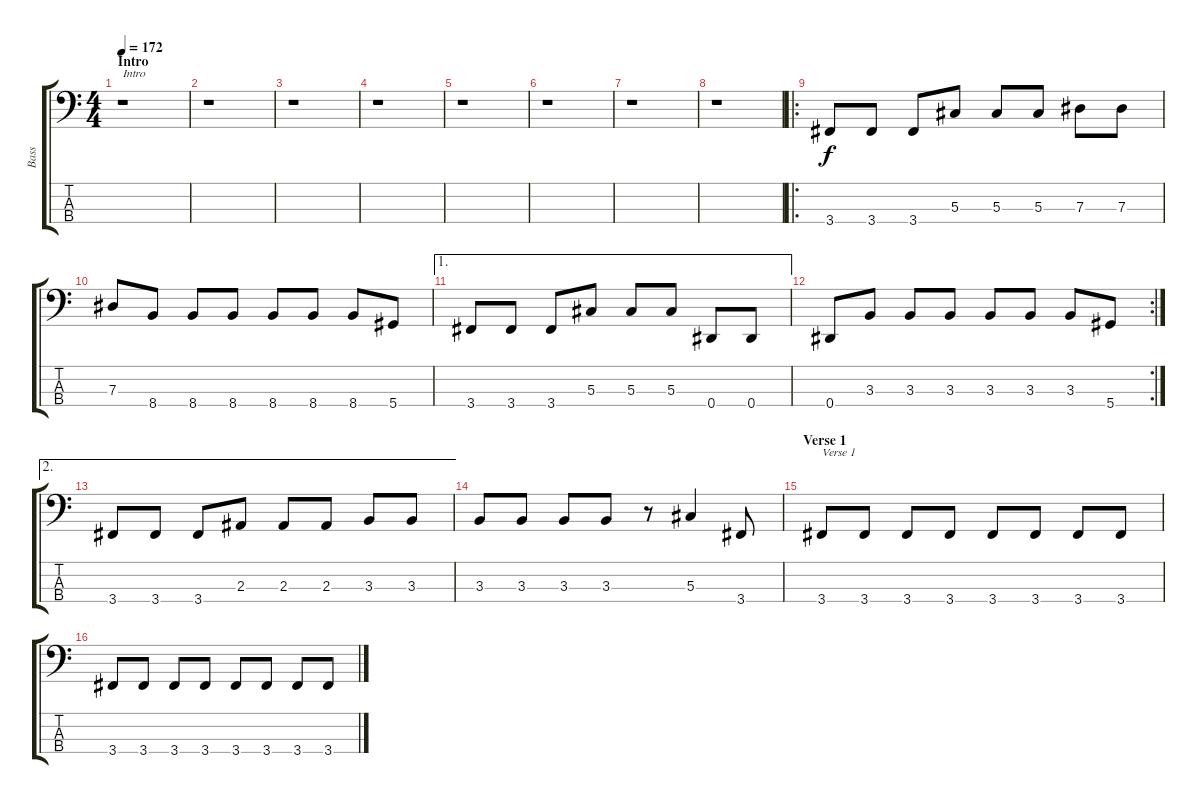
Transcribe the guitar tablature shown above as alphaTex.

\track ("Bass" "Bass") {instrument electricbassfinger}
\staff {score tabs}
\tuning (Gb2 Db2 Ab1 Eb1) {hide}
\ts (4 4)
\section ("" "Intro")
\tempo 172
\clef f4
\ks c
r.1{txt "Intro" dy f instrument electricbassfinger} |
r.1 |
r.1 |
r.1 |
r.1 |
r.1 |
r.1 |
r.1 |
\ro
3.4.8 3.4.8 3.4.8 5.3.8 5.3.8 5.3.8 7.3.8 7.3.8 |
7.3.8 8.4.8 8.4.8 8.4.8 8.4.8 8.4.8 8.4.8 5.4.8 |
\ae 1
3.4.8 3.4.8 3.4.8 5.3.8 5.3.8 5.3.8 0.4.8 0.4.8 |
\rc 2
0.4.8 3.3.8 3.3.8 3.3.8 3.3.8 3.3.8 3.3.8 5.4.8 |
\ae 2
3.4.8 3.4.8 3.4.8 2.3.8 2.3.8 2.3.8 3.3.8 3.3.8 |
3.3.8 3.3.8 3.3.8 3.3.8 r.8 5.3.4 3.4.8 |
\section ("" "Verse 1")
3.4.8{txt "Verse 1"} 3.4.8 3.4.8 3.4.8 3.4.8 3.4.8 3.4.8 3.4.8 |
3.4.8 3.4.8 3.4.8 3.4.8 3.4.8 3.4.8 3.4.8 3.4.8
